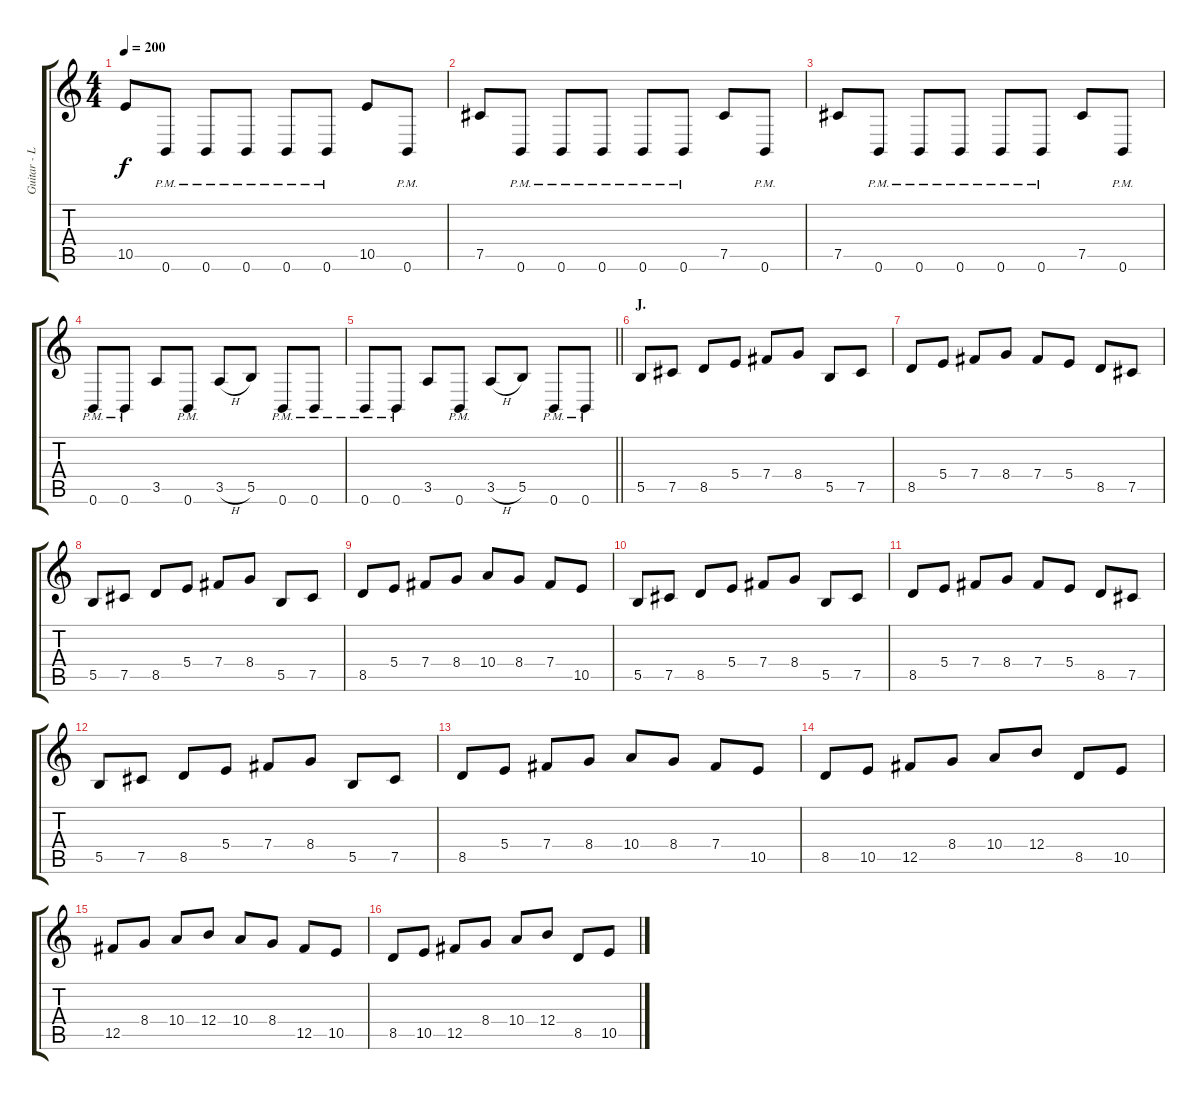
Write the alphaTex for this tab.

\track ("Guitar - Left" "Guitar - L") {instrument distortionguitar}
\staff {score tabs}
\tuning (Db4 Ab3 E3 B2 Gb2 B1) {hide}
\ts (4 4)
\tempo 200
\clef g2
\ks c
10.5.8{dy f} 0.6{pm}.8 0.6{pm}.8 0.6{pm}.8 0.6{pm}.8 0.6{pm}.8 10.5.8 0.6{pm}.8 |
7.5.8 0.6{pm}.8 0.6{pm}.8 0.6{pm}.8 0.6{pm}.8 0.6{pm}.8 7.5.8 0.6{pm}.8 |
7.5.8 0.6{pm}.8 0.6{pm}.8 0.6{pm}.8 0.6{pm}.8 0.6{pm}.8 7.5.8 0.6{pm}.8 |
0.6{pm}.8 0.6{pm}.8 3.5.8 0.6{pm}.8 3.5{h}.8 5.5.8 0.6{pm}.8 0.6{pm}.8 |
\barLineRight lightlight
0.6{pm}.8 0.6{pm}.8 3.5.8 0.6{pm}.8 3.5{h}.8 5.5.8 0.6{pm}.8 0.6{pm}.8 |
\section ("" "J.")
5.5.8 7.5.8 8.5.8 5.4.8 7.4.8 8.4.8 5.5.8 7.5.8 |
8.5.8 5.4.8 7.4.8 8.4.8 7.4.8 5.4.8 8.5.8 7.5.8 |
5.5.8 7.5.8 8.5.8 5.4.8 7.4.8 8.4.8 5.5.8 7.5.8 |
8.5.8 5.4.8 7.4.8 8.4.8 10.4.8 8.4.8 7.4.8 10.5.8 |
5.5.8 7.5.8 8.5.8 5.4.8 7.4.8 8.4.8 5.5.8 7.5.8 |
8.5.8 5.4.8 7.4.8 8.4.8 7.4.8 5.4.8 8.5.8 7.5.8 |
5.5.8 7.5.8 8.5.8 5.4.8 7.4.8 8.4.8 5.5.8 7.5.8 |
8.5.8 5.4.8 7.4.8 8.4.8 10.4.8 8.4.8 7.4.8 10.5.8 |
8.5.8 10.5.8 12.5.8 8.4.8 10.4.8 12.4.8 8.5.8 10.5.8 |
12.5.8 8.4.8 10.4.8 12.4.8 10.4.8 8.4.8 12.5.8 10.5.8 |
8.5.8 10.5.8 12.5.8 8.4.8 10.4.8 12.4.8 8.5.8 10.5.8
